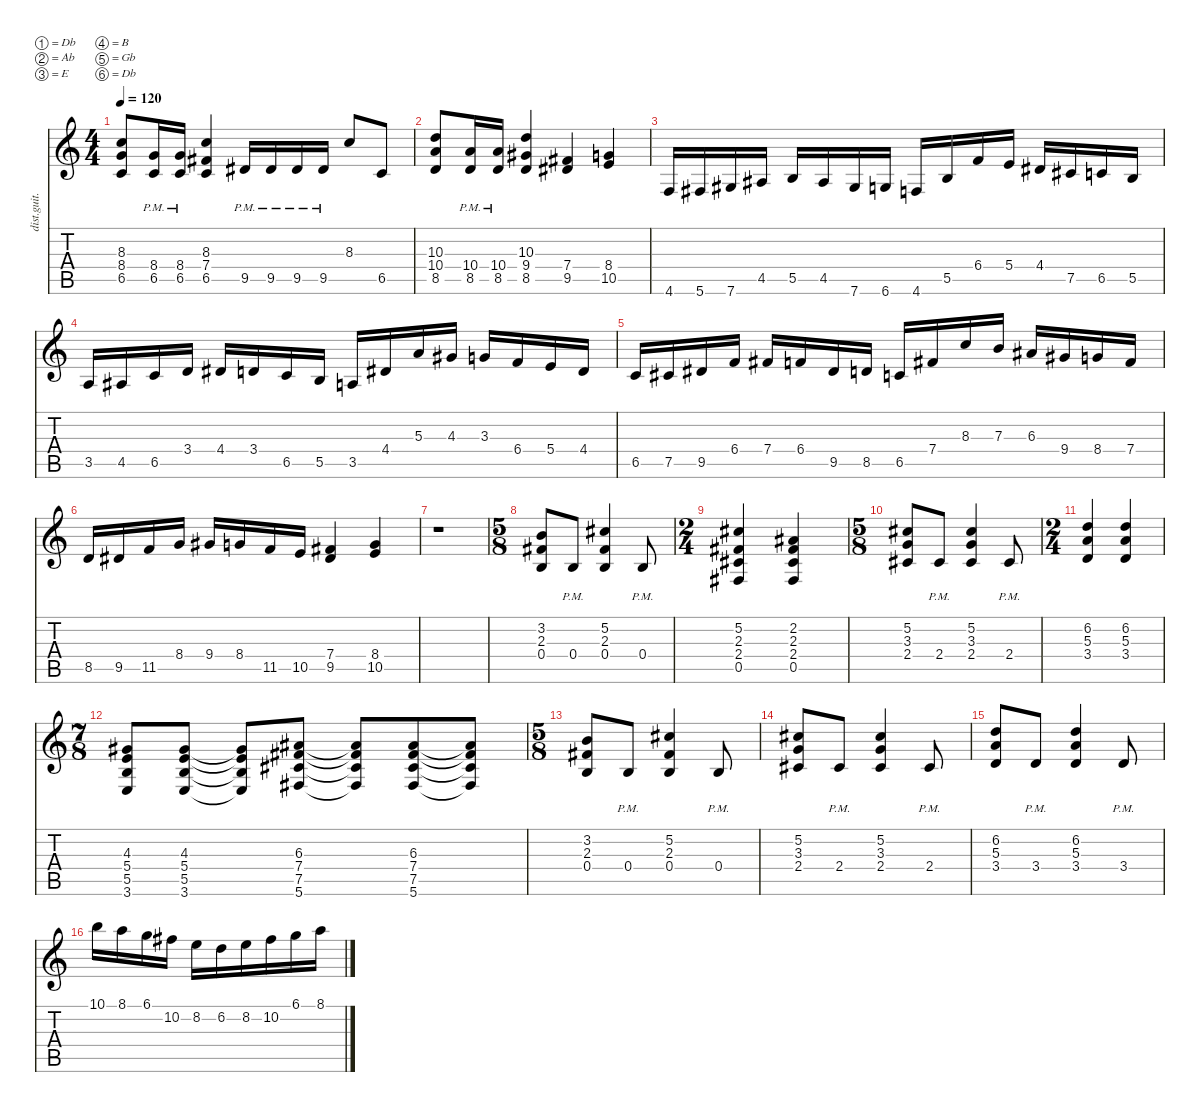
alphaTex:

\defaultSystemsLayout 4
\hideDynamics
\bracketExtendMode nobrackets
\otherSystemsTrackNameOrientation horizontal
\track ("D. Waring Gtr." "dist.guit.") {instrument distortionguitar}
\staff {score tabs}
\tuning (Db4 Ab3 E3 B2 Gb2 Db2)
\ts (4 4)
\tempo 120
\clef g2
\ks c
(8.3 8.4 6.5).8{dy f beam Up} (8.4{pm} 6.5{pm}).16{beam Up} (8.4{pm} 6.5{pm}).16{beam Up} (8.3 7.4{acc #} 6.5).4{beam Up} 9.5{pm acc #}.16{beam Up} 9.5{pm acc #}.16{beam Up} 9.5{pm acc #}.16{beam Up} 9.5{pm acc #}.16{beam Up} 8.3.8{beam Up} 6.5.8{beam Up} |
(10.3 10.4 8.5).8{beam Up} (10.4{pm} 8.5{pm}).16{beam Up} (10.4{pm} 8.5{pm}).16{beam Up} (10.3 9.4{acc #} 8.5).4{beam Up} (7.4{acc #} 9.5{acc #}).4{beam Up} (8.4 10.5).4{beam Up} |
4.6.16{beam Up} 5.6{acc #}.16{beam Up} 7.6{acc #}.16{beam Up} 4.5{acc #}.16{beam Up} 5.5.16{beam Up} 4.5{acc #}.16{beam Up} 7.6{acc #}.16{beam Up} 6.6.16{beam Up} 4.6.16{beam Up} 5.5.16{beam Up} 6.4.16{beam Up} 5.4.16{beam Up} 4.4{acc #}.16{beam Up} 7.5{acc #}.16{beam Up} 6.5.16{beam Up} 5.5.16{beam Up} |
3.5.16{beam Up} 4.5{acc #}.16{beam Up} 6.5.16{beam Up} 3.4.16{beam Up} 4.4{acc #}.16{beam Up} 3.4.16{beam Up} 6.5.16{beam Up} 5.5.16{beam Up} 3.5.16{beam Up} 4.4{acc #}.16{beam Up} 5.3.16{beam Up} 4.3{acc #}.16{beam Up} 3.3.16{beam Up} 6.4.16{beam Up} 5.4.16{beam Up} 4.4{acc #}.16{beam Up} |
6.5.16{beam Up} 7.5{acc #}.16{beam Up} 9.5{acc #}.16{beam Up} 6.4.16{beam Up} 7.4{acc #}.16{beam Up} 6.4.16{beam Up} 9.5{acc #}.16{beam Up} 8.5.16{beam Up} 6.5.16{beam Up} 7.4{acc #}.16{beam Up} 8.3.16{beam Up} 7.3.16{beam Up} 6.3{acc #}.16{beam Up} 9.4{acc #}.16{beam Up} 8.4.16{beam Up} 7.4{acc #}.16{beam Up} |
8.5.16{beam Up} 9.5{acc #}.16{beam Up} 11.5.16{beam Up} 8.4.16{beam Up} 9.4{acc #}.16{beam Up} 8.4.16{beam Up} 11.5.16{beam Up} 10.5.16{beam Up} (7.4{acc #} 9.5{acc #}).4{beam Up} (8.4 10.5).4{beam Up} |
r.1{beam Down} |
\ts (5 8)
\beaming (8 2 3)
(3.2 2.3{acc #} 0.4).8{beam Up} 0.4{pm}.8{beam Up} (5.2{acc #} 2.3{acc #} 0.4).4{beam Up} 0.4{pm}.8{beam Up} |
\ts (2 4)
\beaming (8 2 2)
(5.2{acc #} 2.3{acc #} 2.4{acc #} 0.5{acc #}).4{beam Up} (2.2{acc #} 2.3{acc #} 2.4{acc #} 0.5{acc #}).4{beam Up} |
\ts (5 8)
\beaming (8 2 3)
(5.2{acc #} 3.3 2.4{acc #}).8{beam Up} 2.4{pm acc #}.8{beam Up} (5.2{acc #} 3.3 2.4{acc #}).4{beam Up} 2.4{pm acc #}.8{beam Up} |
\ts (2 4)
\beaming (8 2 2)
(6.2 5.3 3.4).4{beam Up} (6.2 5.3 3.4).4{beam Up} |
\ts (7 8)
\beaming (8 2 2 3)
(4.3{acc #} 5.4 5.5 3.6).8{beam Up} (4.3{acc #} 5.4 5.5 3.6).8{beam Up} (4.3{t acc #} 5.4{t} 5.5{t} 3.6{t}).8{beam Up} (6.3{acc #} 7.4{acc #} 7.5{acc #} 5.6{acc #}).8{beam Up} (6.3{t acc #} 7.4{t acc #} 7.5{t acc #} 5.6{t acc #}).8{beam Up} (6.3{acc #} 7.4{acc #} 7.5{acc #} 5.6{acc #}).8{beam Up} (6.3{t acc #} 7.4{t acc #} 7.5{t acc #} 5.6{t acc #}).8{beam Up} |
\ts (5 8)
\beaming (8 2 3)
(3.2 2.3{acc #} 0.4).8{beam Up} 0.4{pm}.8{beam Up} (5.2{acc #} 2.3{acc #} 0.4).4{beam Up} 0.4{pm}.8{beam Up} |
(5.2{acc #} 3.3 2.4{acc #}).8{beam Up} 2.4{pm acc #}.8{beam Up} (5.2{acc #} 3.3 2.4{acc #}).4{beam Up} 2.4{pm acc #}.8{beam Up} |
(6.2 5.3 3.4).8{beam Up} 3.4{pm}.8{beam Up} (6.2 5.3 3.4).4{beam Up} 3.4{pm}.8{beam Up} |
10.1.16{beam Down} 8.1.16{beam Down} 6.1.16{beam Down} 10.2{acc #}.16{beam Down} 8.2.16{beam Down} 6.2.16{beam Down} 8.2.16{beam Down} 10.2{acc #}.16{beam Down} 6.1.16{beam Down} 8.1.16{beam Down}
